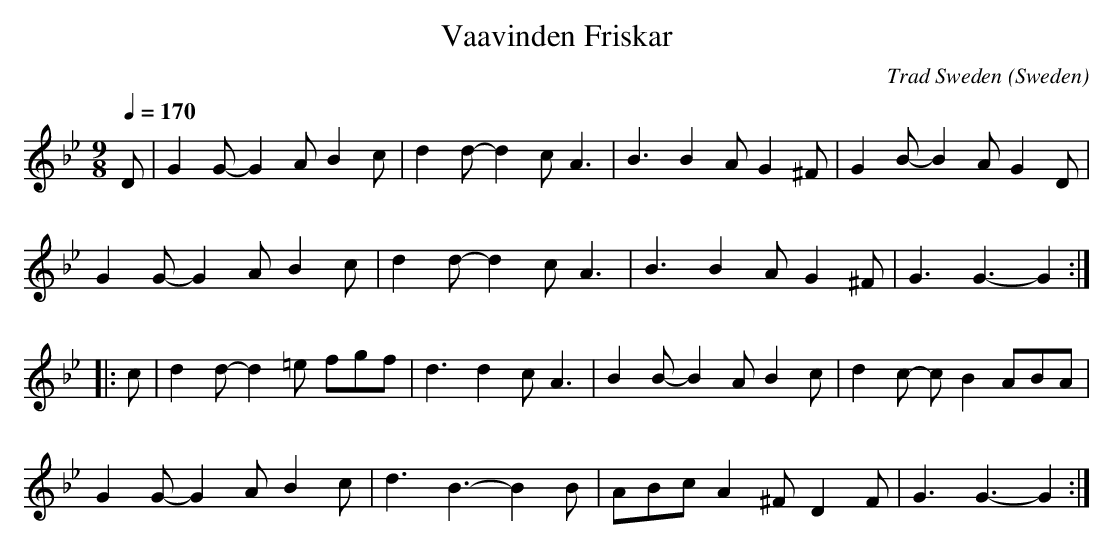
X:1
T:Vaavinden Friskar
C:Trad Sweden
L:1/8
M:9/8
O:Sweden
Q:1/4=170
K:Bb
D|G2G- G2A B2c|d2d- d2c A3|B3B2A G2^F|G2B- B2A G2D|
G2G- G2A B2c|d2d- d2c A3|B3B2A G2^F|G3G3-G2:|
|:c|d2d- d2=e fgf|d3d2c A3|B2B- B2A B2c|d2c- c B2ABA|
G2G- G2A B2c|d3B3-B2B|ABc A2^F D2F|G3G3-G2:|
